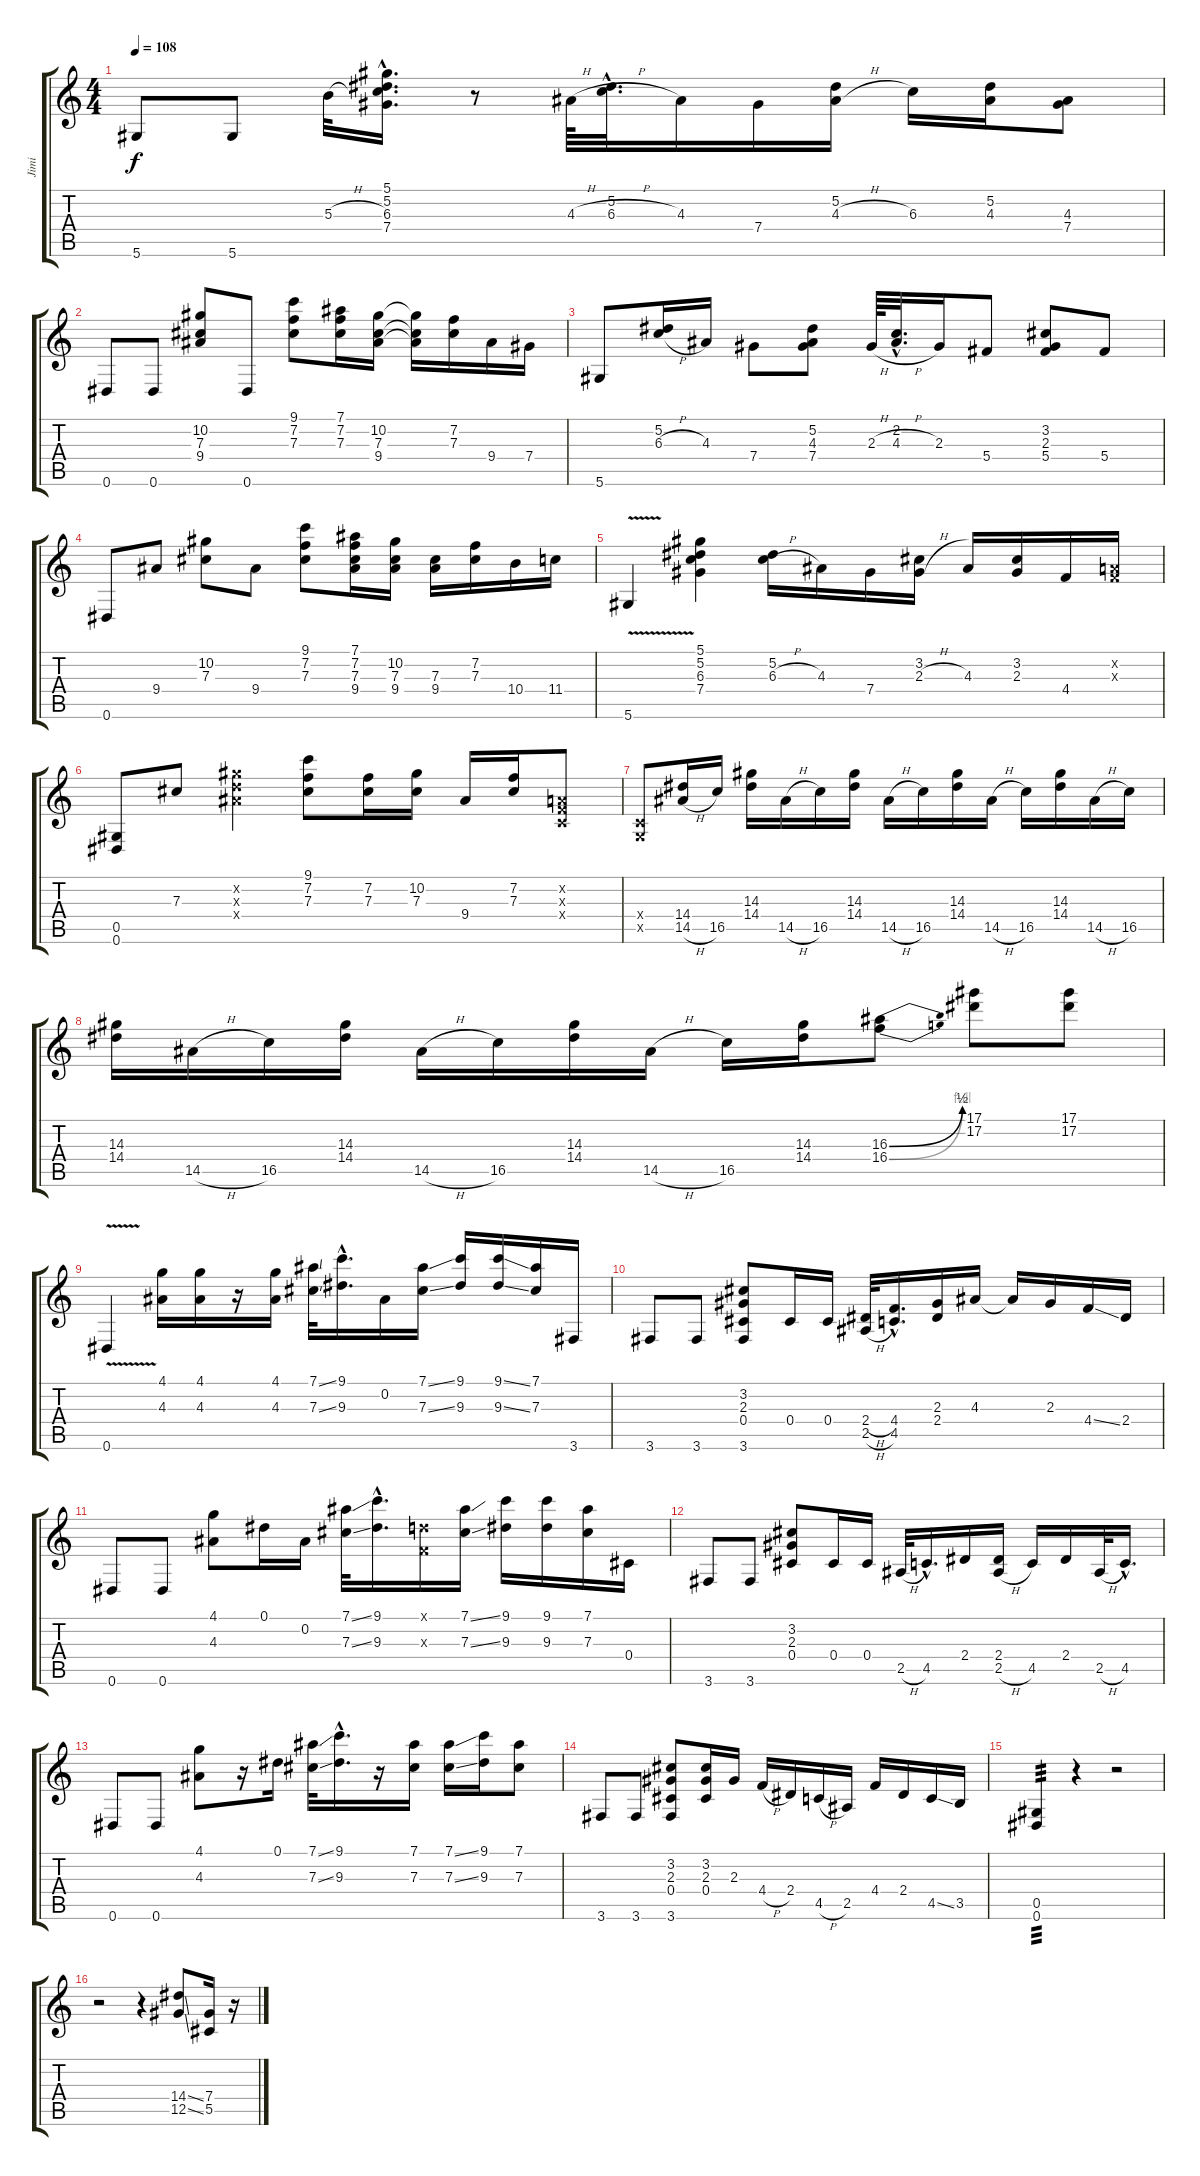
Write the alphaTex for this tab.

\track ("Jimi" "Jimi") {instrument distortionguitar}
\staff {score tabs}
\tuning (Eb4 Bb3 Gb3 Db3 Ab2 Eb2) {hide}
\ts (4 4)
\tempo 108
\clef g2
\ks c
5.6.8{dy f} 5.6.8 5.3{h}.32 (5.1{hac} 5.2{hac} 6.3{hac} 7.4{hac}).16{d} r.8 4.3{h}.64 (5.2{hac} 6.3{h hac}).32{d} 4.3.16 7.4.16 (5.2 4.3{h}).16 6.3.16 (5.2 4.3).16 (4.3 7.4).8 |
0.6.8 0.6.8 (10.2 7.3 9.4).8 0.6.8 (9.1 7.2 7.3).8 (7.1 7.2 7.3).16 (10.2 7.3 9.4).16 (10.2{t} 7.3{t} 9.4{t}).16 (7.2 7.3).16 9.4.16 7.4.16 |
5.6.8 (5.2 6.3{h}).16 4.3.16 7.4.8 (5.2 4.3 7.4).8 2.3{h}.64 (2.2{hac} 4.3{h hac}).32{d} 2.3.16 5.4.8 (3.2 2.3 5.4).8 5.4.8 |
0.6.8 9.4.8 (10.2 7.3).8 9.4.8 (9.1 7.2 7.3).8 (7.1 7.2 7.3 9.4).16 (10.2 7.3 9.4).16 (7.3 9.4).16 (7.2 7.3).16 10.4.16 11.4.16 |
5.6{v}.4 (5.1 5.2 6.3 7.4).4 (5.2 6.3{h}).16 4.3.16 7.4.16 (3.2 2.3{h}).16 4.3.16 (3.2 2.3).16 4.4.16 (-1.2{x} -1.3{x}).16 |
(0.5 0.6).8 7.3.8 (10.2{x} 8.3{x} 9.4{x}).4 (9.1 7.2 7.3).8 (7.2 7.3).16 (10.2 7.3).16 9.4.16 (7.2 7.3).16 (-1.2{x} -1.3{x} -1.4{x}).8 |
(-1.4{x} -1.5{x}).8 (14.4 14.5{h}).16 16.5.16 (14.3 14.4).16 14.5{h}.16 16.5.16 (14.3 14.4).16 14.5{h}.16 16.5.16 (14.3 14.4).16 14.5{h}.16 16.5.16 (14.3 14.4).16 14.5{h}.16 16.5.16 |
(14.3 14.4).16 14.5{h}.16 16.5.16 (14.3 14.4).16 14.5{h}.16 16.5.16 (14.3 14.4).16 14.5{h}.16 16.5.16 (14.3 14.4).16 (16.3{be (bend 0 0 60 2)} 16.4{be (bend 0 0 60 4)}).8 (17.1 17.2).8 (17.1 17.2).8 |
0.6{v}.4 (4.1 4.3).16 (4.1 4.3).16 r.16 (4.1 4.3).16 (7.1{ss} 7.3{ss}).32 (9.1{hac} 9.3{hac}).16{d} 0.2.16 (7.1{ss} 7.3{ss}).16 (9.1 9.3).16 (9.1{ss} 9.3{ss}).16 (7.1 7.3).16 3.6.16 |
3.6.8 3.6.8 (3.2 2.3 0.4 3.6).8 0.4.16 0.4.16 (2.4{h} 2.5{h}).32 (4.4{hac} 4.5{hac}).16{d} (2.3 2.4).16 4.3.16 4.3{t}.16 2.3.16 4.4{ss}.16 2.4.16 |
0.6.8 0.6.8 (4.1 4.3).8 0.1.16 0.2.16 (7.1{ss} 7.3{ss}).32 (9.1{hac} 9.3{hac}).16{d} (-1.1{x} -1.3{x}).16 (7.1{ss} 7.3{ss}).16 (9.1 9.3).16 (9.1 9.3).16 (7.1 7.3).16 0.4.16 |
3.6.8 3.6.8 (3.2 2.3 0.4).8 0.4.16 0.4.16 2.5{h}.32 4.5{hac}.16{d} 2.4.16 (2.4 2.5{h}).16 4.5.16 2.4.16 2.5{h}.32 4.5{hac}.16{d} |
0.6.8 0.6.8 (4.1 4.3).8 r.16 0.1.16 (7.1{ss} 7.3{ss}).32 (9.1{hac} 9.3{hac}).16{d} r.16 (7.1 7.3).16 (7.1{ss} 7.3{ss}).16 (9.1 9.3).16 (7.1 7.3).8 |
3.6.8 3.6.8 (3.2 2.3 0.4 3.6).8 (3.2 2.3 0.4).16 2.3.16 4.4{h}.16 2.4.16 4.5{h}.16 2.5.16 4.4.16 2.4.16 4.5{ss}.16 3.5.16 |
(0.5 0.6).4{tp 3} r.4 r.2 |
r.2 r.4 (14.4{ss} 12.5{ss}).8 (7.4 5.5).16 r.16
